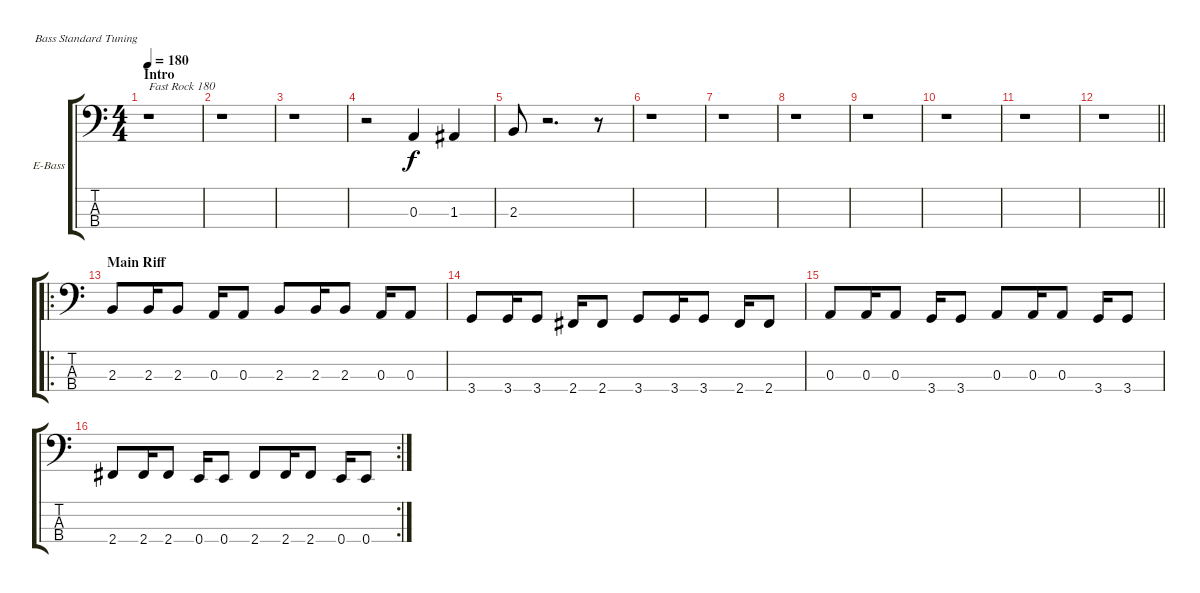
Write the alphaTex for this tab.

\bracketExtendMode groupsimilarinstruments
\firstSystemTrackNameOrientation horizontal
\otherSystemsTrackNameOrientation horizontal
\track ("Bass" "E-Bass") {instrument electricbasspick}
\staff {score tabs}
\tuning (G2 D2 A1 E1)
\ts (4 4)
\beaming (8 2 2 2 2)
\section ("" "Intro")
\tempo 180
\clef f4
\ks c
r.1{txt "Fast Rock 180" dy f instrument electricbasspick} |
r.1 |
r.1 |
r.2 0.3.4 1.3.4 |
2.3.8 r.2{d} r.8 |
r.1 |
r.1 |
r.1 |
r.1 |
r.1 |
r.1 |
\barLineRight lightlight
r.1 |
\ro
\section ("" "Main Riff")
2.3.8 2.3.16 2.3.8 0.3.16 0.3.8 2.3.8 2.3.16 2.3.8 0.3.16 0.3.8 |
3.4.8 3.4.16 3.4.8 2.4.16 2.4.8 3.4.8 3.4.16 3.4.8 2.4.16 2.4.8 |
0.3.8 0.3.16 0.3.8 3.4.16 3.4.8 0.3.8 0.3.16 0.3.8 3.4.16 3.4.8 |
\rc 2
2.4.8 2.4.16 2.4.8 0.4.16 0.4.8 2.4.8 2.4.16 2.4.8 0.4.16 0.4.8
